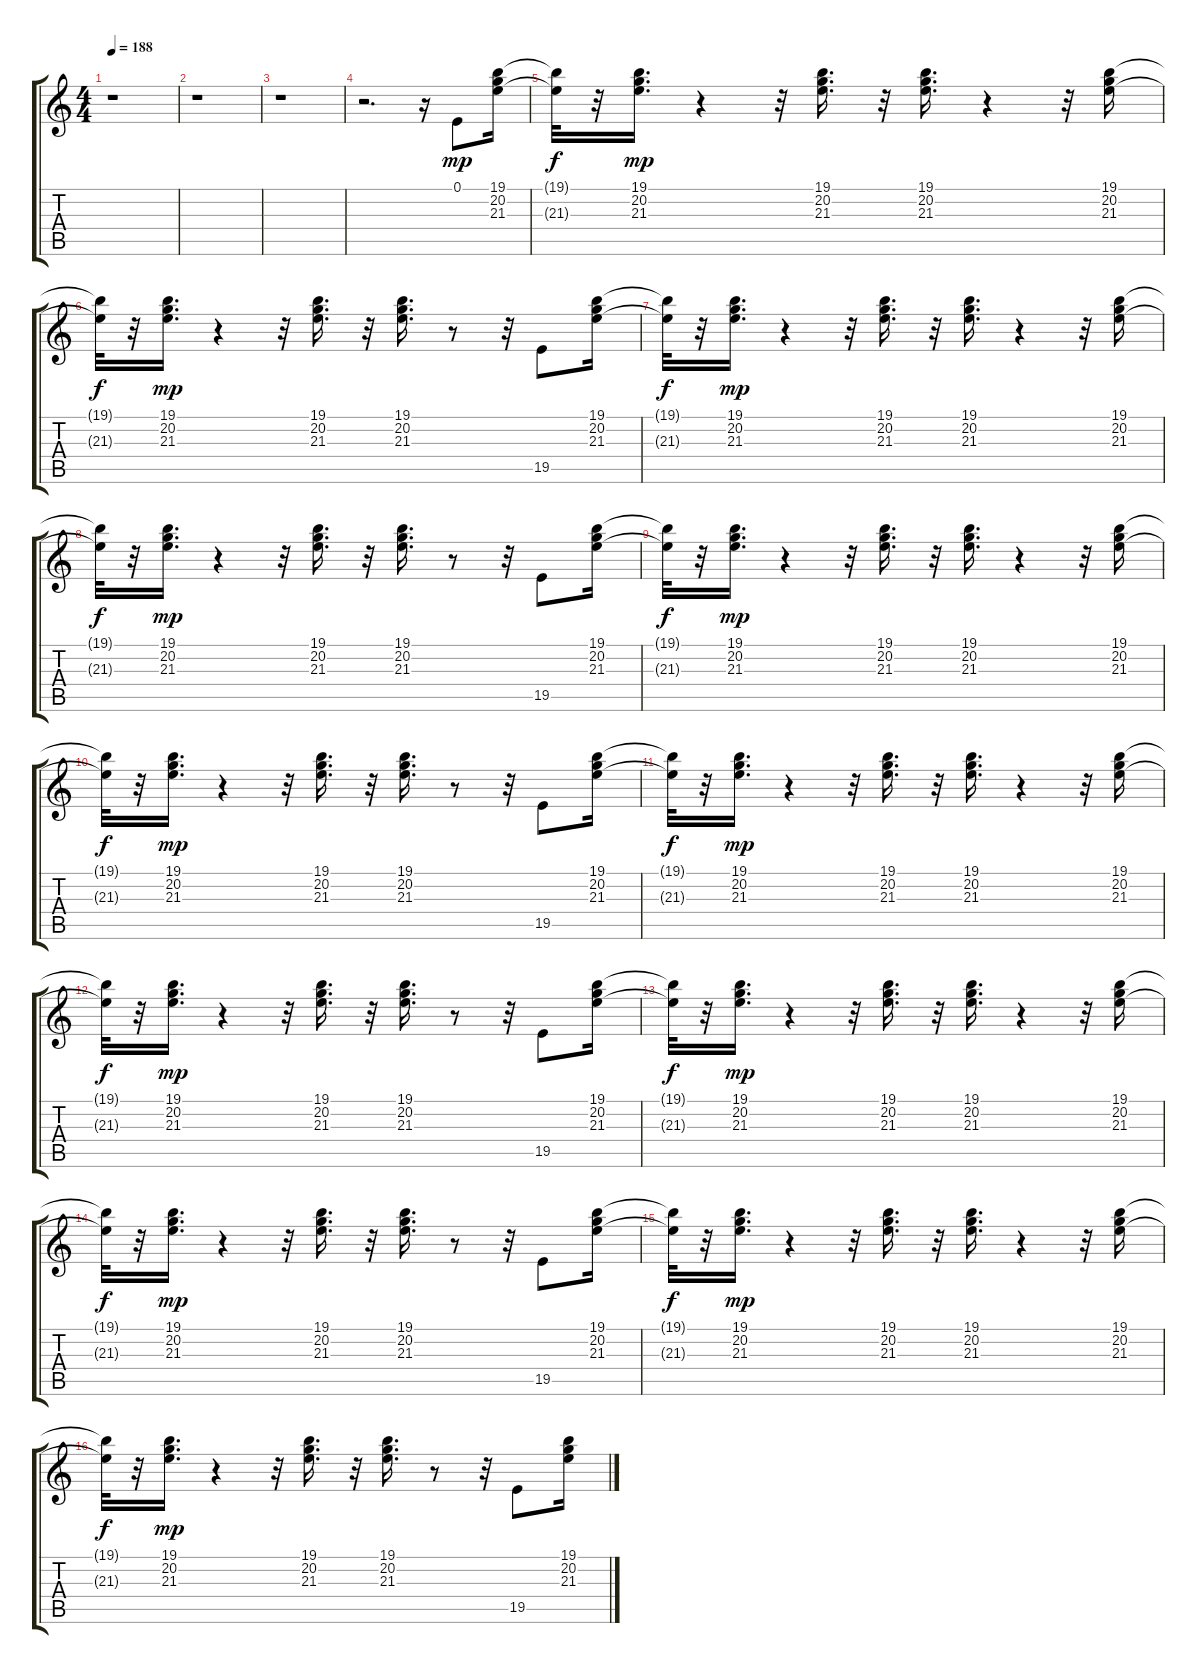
\track "" {instrument pad8sweep}
\staff {score tabs}
\tuning (E4 B3 G3 D3 A2 E2) {hide}
\ts (4 4)
\tempo 188
\clef g2
\ks c
r.1{dy f} |
r.1 |
r.1 |
r.2{d} r.16 0.1.8{dy mp balance 11 instrument marimba} (19.1 20.2 21.3).16 |
(19.1{t} 21.3{t}).32{dy f} r.32 (19.1 20.2 21.3).16{d dy mp} r.4 r.32 (19.1 20.2 21.3).16{d} r.32 (19.1 20.2 21.3).16{d} r.4 r.32 (19.1 20.2 21.3).16 |
(19.1{t} 21.3{t}).32{dy f} r.32 (19.1 20.2 21.3).16{d dy mp} r.4 r.32 (19.1 20.2 21.3).16{d} r.32 (19.1 20.2 21.3).16{d} r.8 r.32 19.5.8 (19.1 20.2 21.3).16 |
(19.1{t} 21.3{t}).32{dy f} r.32 (19.1 20.2 21.3).16{d dy mp} r.4 r.32 (19.1 20.2 21.3).16{d} r.32 (19.1 20.2 21.3).16{d} r.4 r.32 (19.1 20.2 21.3).16 |
(19.1{t} 21.3{t}).32{dy f} r.32 (19.1 20.2 21.3).16{d dy mp} r.4 r.32 (19.1 20.2 21.3).16{d} r.32 (19.1 20.2 21.3).16{d} r.8 r.32 19.5.8 (19.1 20.2 21.3).16 |
(19.1{t} 21.3{t}).32{dy f} r.32 (19.1 20.2 21.3).16{d dy mp} r.4 r.32 (19.1 20.2 21.3).16{d} r.32 (19.1 20.2 21.3).16{d} r.4 r.32 (19.1 20.2 21.3).16 |
(19.1{t} 21.3{t}).32{dy f} r.32 (19.1 20.2 21.3).16{d dy mp} r.4 r.32 (19.1 20.2 21.3).16{d} r.32 (19.1 20.2 21.3).16{d} r.8 r.32 19.5.8 (19.1 20.2 21.3).16 |
(19.1{t} 21.3{t}).32{dy f} r.32 (19.1 20.2 21.3).16{d dy mp} r.4 r.32 (19.1 20.2 21.3).16{d} r.32 (19.1 20.2 21.3).16{d} r.4 r.32 (19.1 20.2 21.3).16 |
(19.1{t} 21.3{t}).32{dy f} r.32 (19.1 20.2 21.3).16{d dy mp} r.4 r.32 (19.1 20.2 21.3).16{d} r.32 (19.1 20.2 21.3).16{d} r.8 r.32 19.5.8 (19.1 20.2 21.3).16 |
(19.1{t} 21.3{t}).32{dy f} r.32 (19.1 20.2 21.3).16{d dy mp} r.4 r.32 (19.1 20.2 21.3).16{d} r.32 (19.1 20.2 21.3).16{d} r.4 r.32 (19.1 20.2 21.3).16 |
(19.1{t} 21.3{t}).32{dy f} r.32 (19.1 20.2 21.3).16{d dy mp} r.4 r.32 (19.1 20.2 21.3).16{d} r.32 (19.1 20.2 21.3).16{d} r.8 r.32 19.5.8 (19.1 20.2 21.3).16 |
(19.1{t} 21.3{t}).32{dy f} r.32 (19.1 20.2 21.3).16{d dy mp} r.4 r.32 (19.1 20.2 21.3).16{d} r.32 (19.1 20.2 21.3).16{d} r.4 r.32 (19.1 20.2 21.3).16 |
(19.1{t} 21.3{t}).32{dy f} r.32 (19.1 20.2 21.3).16{d dy mp} r.4 r.32 (19.1 20.2 21.3).16{d} r.32 (19.1 20.2 21.3).16{d} r.8 r.32 19.5.8 (19.1 20.2 21.3).16
